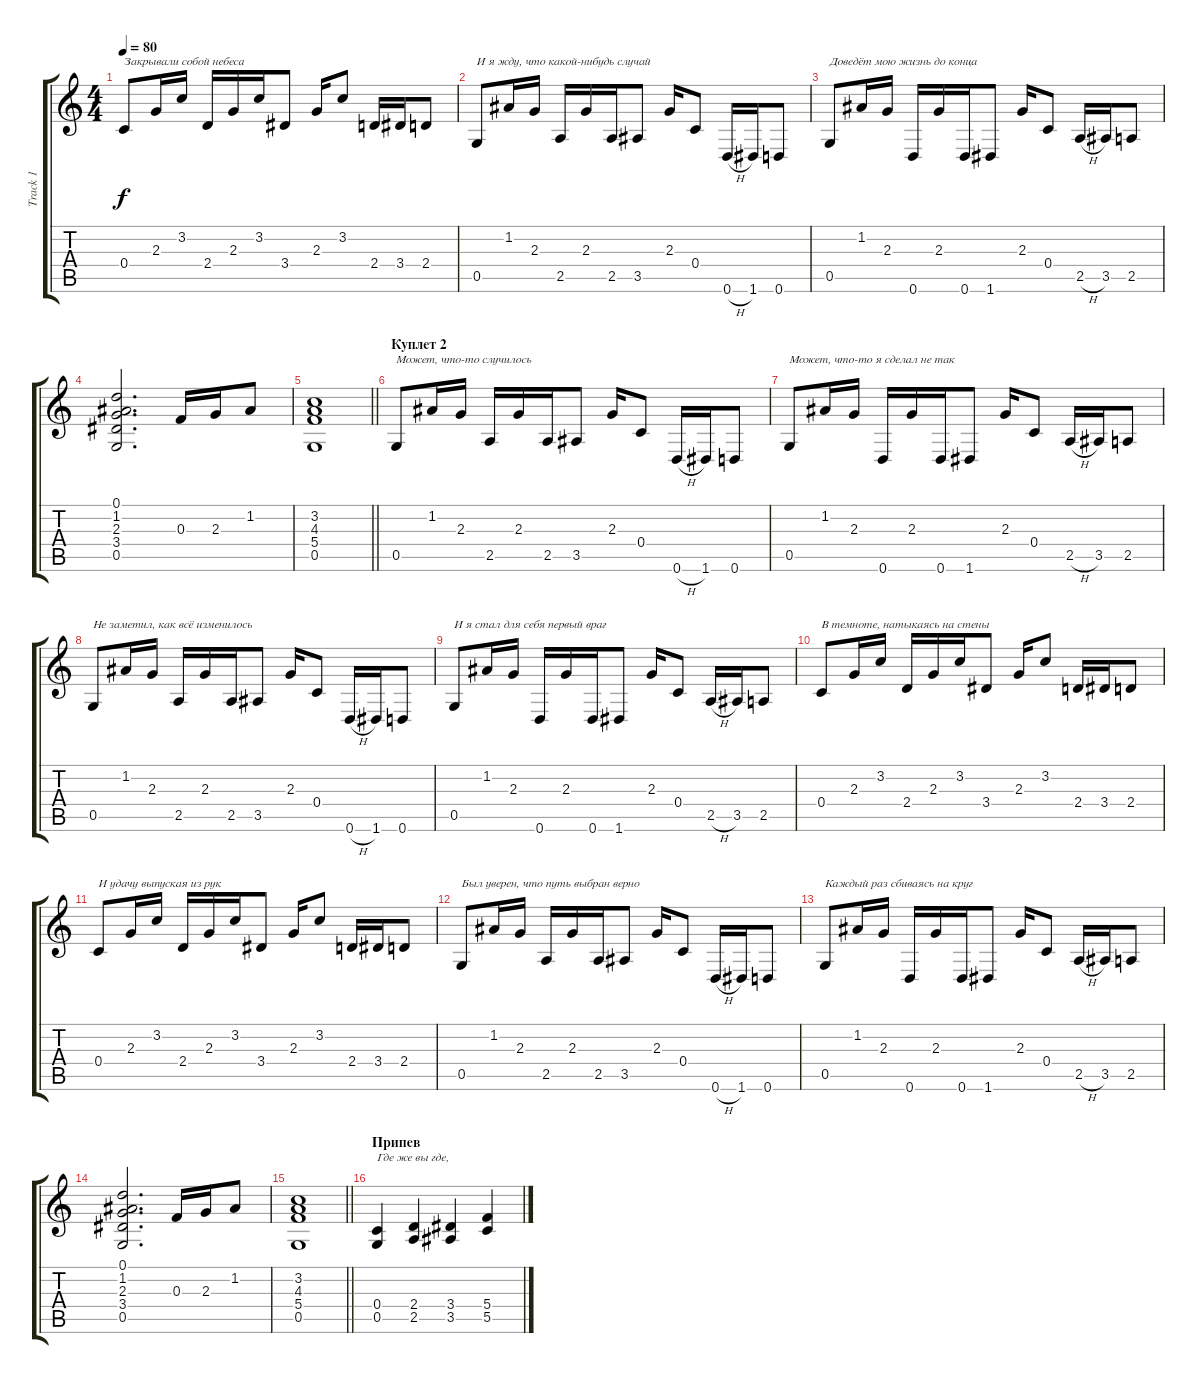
\track ("Track 1" "Track 1") {instrument electricguitarclean}
\staff {score tabs}
\tuning (D4 A3 F3 C3 G2 D2) {hide}
\ts (4 4)
\tempo 80
\clef g2
\ks c
0.4.8{txt "Закрывали собой небеса" dy f} 2.3.16 3.2.16 2.4.16 2.3.16 3.2.16 3.4.8 2.3.16 3.2.8 2.4.16 3.4.16 2.4.8 |
0.5.8{txt "И я жду, что какой-нибудь случай"} 1.2.16 2.3.16 2.5.16 2.3.16 2.5.16 3.5.8 2.3.16 0.4.8 0.6{h}.16 1.6.16 0.6.8 |
0.5.8{txt "Доведёт мою жизнь до конца"} 1.2.16 2.3.16 0.6.16 2.3.16 0.6.16 1.6.8 2.3.16 0.4.8 2.5{h}.16 3.5.16 2.5.8 |
(0.1 1.2 2.3 3.4 0.5).2{d} 0.3.16 2.3.16 1.2.8 |
\barLineRight lightlight
(3.2 4.3 5.4 0.5).1 |
\section ("" "Куплет 2")
0.5.8{txt "Может, что-то случилось"} 1.2.16 2.3.16 2.5.16 2.3.16 2.5.16 3.5.8 2.3.16 0.4.8 0.6{h}.16 1.6.16 0.6.8 |
0.5.8{txt "Может, что-то я сделал не так"} 1.2.16 2.3.16 0.6.16 2.3.16 0.6.16 1.6.8 2.3.16 0.4.8 2.5{h}.16 3.5.16 2.5.8 |
0.5.8{txt "Не заметил, как всё изменилось"} 1.2.16 2.3.16 2.5.16 2.3.16 2.5.16 3.5.8 2.3.16 0.4.8 0.6{h}.16 1.6.16 0.6.8 |
0.5.8{txt "И я стал для себя первый враг"} 1.2.16 2.3.16 0.6.16 2.3.16 0.6.16 1.6.8 2.3.16 0.4.8 2.5{h}.16 3.5.16 2.5.8 |
0.4.8{txt "В темноте, натыкаясь на стены"} 2.3.16 3.2.16 2.4.16 2.3.16 3.2.16 3.4.8 2.3.16 3.2.8 2.4.16 3.4.16 2.4.8 |
0.4.8{txt "И удачу выпуская из рук"} 2.3.16 3.2.16 2.4.16 2.3.16 3.2.16 3.4.8 2.3.16 3.2.8 2.4.16 3.4.16 2.4.8 |
0.5.8{txt "Был уверен, что путь выбран верно"} 1.2.16 2.3.16 2.5.16 2.3.16 2.5.16 3.5.8 2.3.16 0.4.8 0.6{h}.16 1.6.16 0.6.8 |
0.5.8{txt "Каждый раз сбиваясь на круг"} 1.2.16 2.3.16 0.6.16 2.3.16 0.6.16 1.6.8 2.3.16 0.4.8 2.5{h}.16 3.5.16 2.5.8 |
(0.1 1.2 2.3 3.4 0.5).2{d} 0.3.16 2.3.16 1.2.8 |
\barLineRight lightlight
(3.2 4.3 5.4 0.5).1 |
\section ("" "Припев")
(0.4 0.5).4{txt "Где же вы где,"} (2.4 2.5).4 (3.4 3.5).4 (5.4 5.5).4
